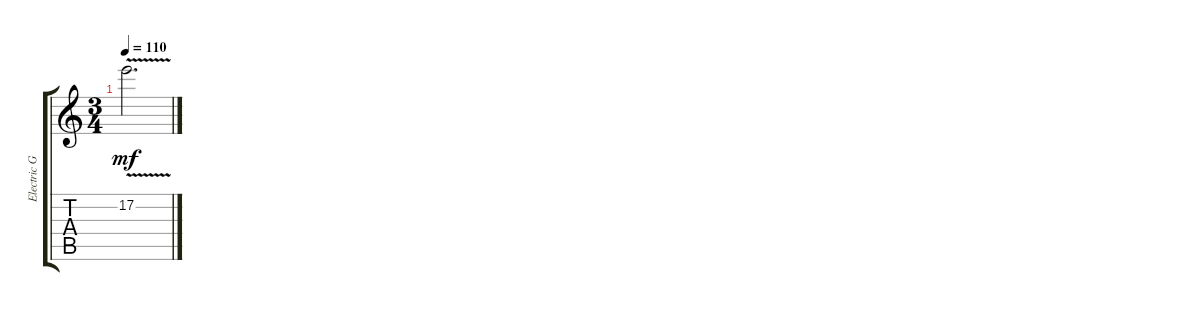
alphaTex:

\track ("Electric Guitar" "Electric G") {instrument overdrivenguitar}
\staff {score tabs}
\tuning (E4 B3 G3 D3 A2 E2) {hide}
\ts (3 4)
\tempo 110
\clef g2
\ks c
17.2{v t}.2{d dy mf}
